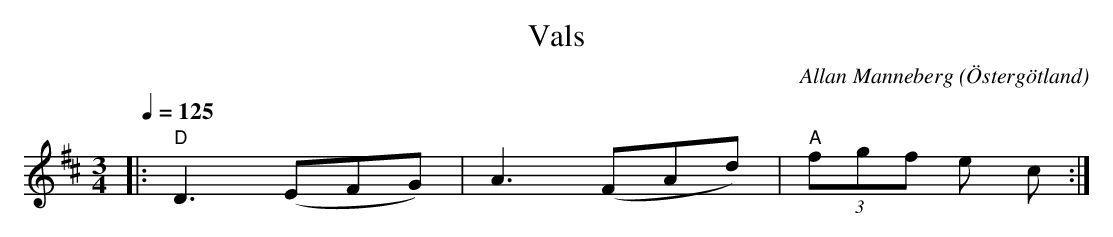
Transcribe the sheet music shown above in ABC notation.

X:1
T:Vals
O:Östergötland
C:Allan Manneberg
Q:1/4=125
M: 3/4
L: 1/8
K: D
|: "D"D3(EFG) | A3(FAd) |"A" (3fgf e c:|
|: :|
